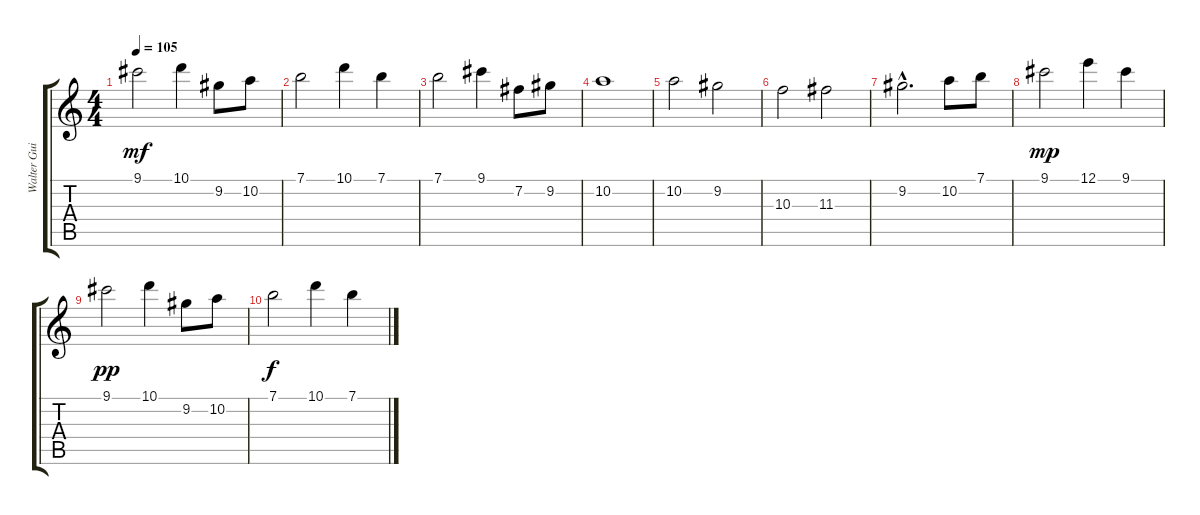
\track ("Walter Guiardino" "Walter Gui") {instrument distortionguitar}
\staff {score tabs}
\tuning (E4 B3 G3 D3 A2 E2) {hide}
\ts (4 4)
\tempo 105
\clef g2
\ks c
9.1.2{dy mf} 10.1.4 9.2.8 10.2.8 |
7.1.2 10.1.4 7.1.4 |
7.1.2 9.1.4 7.2.8 9.2.8 |
10.2.1 |
10.2.2 9.2.2 |
10.3.2 11.3.2 |
9.2{hac}.2{d} 10.2.8 7.1.8{volume 6} |
9.1.2{dy mp volume 6} 12.1.4{volume 5} 9.1.4{volume 5} |
9.1.2{dy pp volume 4} 10.1.4{volume 4} 9.2.8{volume 3} 10.2.8{volume 3} |
7.1.2{dy f volume 2} 10.1.4{volume 1} 7.1.4{volume 1}
